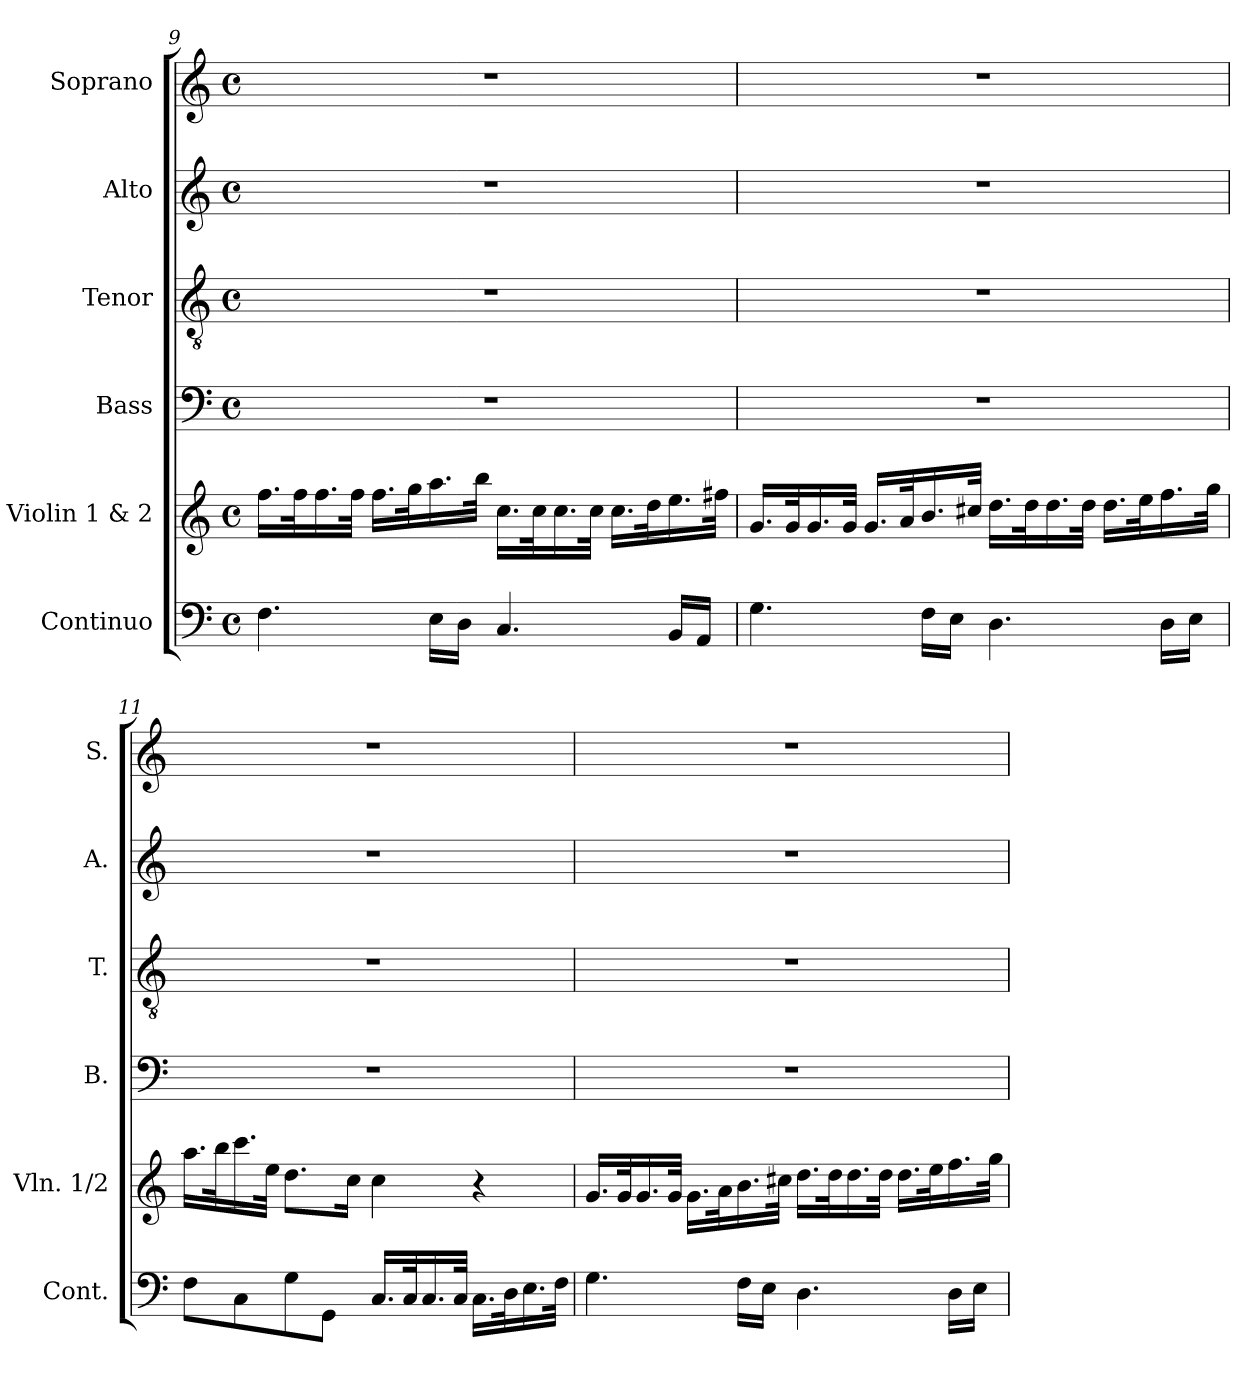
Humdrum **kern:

**kern	**kern	**kern	**kern	**kern	**kern
*part6	*part5	*part4	*part3	*part2	*part1
*staff6	*staff5	*staff4	*staff3	*staff2	*staff1
*I"Continuo	*I"Violin 1 & 2	*I"Bass	*I"Tenor	*I"Alto	*I"Soprano
*I'Cont.	*I'Vln. 1/2	*I'B.	*I'T.	*I'A.	*I'S.
*clefF4	*clefG2	*clefF4	*clefGv2	*clefG2	*clefG2
*	*	*	*ITrd7c12	*	*
*k[]	*k[]	*k[]	*k[]	*k[]	*k[]
*C:	*C:	*C:	*C:	*C:	*C:
*M4/4	*M4/4	*M4/4	*M4/4	*M4/4	*M4/4
*met(c)	*met(c)	*met(c)	*met(c)	*met(c)	*met(c)
=9	=9	=9	=9	=9	=9
4.Fi\	16.ffi\LL	1r	1r	1r	1r
.	32ffi\k	.	.	.	.
.	16.ffi\	.	.	.	.
.	32ffi\JJk	.	.	.	.
.	16.ffi\LL	.	.	.	.
.	32ggi\k	.	.	.	.
16Ei\LL	16.aai\	.	.	.	.
16Di\JJ	.	.	.	.	.
.	32bbi\JJk	.	.	.	.
4.Ci/	16.cci\LL	.	.	.	.
.	32cci\k	.	.	.	.
.	16.cci\	.	.	.	.
.	32cci\JJk	.	.	.	.
.	16.cci\LL	.	.	.	.
.	32ddi\k	.	.	.	.
16BBi/LL	16.eei\	.	.	.	.
16AAi/JJ	.	.	.	.	.
.	32ff#Xi\JJk	.	.	.	.
!!LO:LB:g=z
=10	=10	=10	=10	=10	=10
4.Gi\	16.gi/LL	1r	1r	1r	1r
.	32gi/k	.	.	.	.
.	16.gi/	.	.	.	.
.	32gi/JJk	.	.	.	.
.	16.gi/LL	.	.	.	.
.	32ai/k	.	.	.	.
16Fi\LL	16.bi/	.	.	.	.
16Ei\JJ	.	.	.	.	.
.	32cc#Xi/JJk	.	.	.	.
4.Di\	16.ddi\LL	.	.	.	.
.	32ddi\k	.	.	.	.
.	16.ddi\	.	.	.	.
.	32ddi\JJk	.	.	.	.
.	16.ddi\LL	.	.	.	.
.	32eei\k	.	.	.	.
16Di\LL	16.ffi\	.	.	.	.
16Ei\JJ	.	.	.	.	.
.	32ggi\JJk	.	.	.	.
=11	=11	=11	=11	=11	=11
8Fi\L	16.aai\LL	1r	1r	1r	1r
.	32bbi\k	.	.	.	.
8Ci\	16.ccci\	.	.	.	.
.	32eei\JJk	.	.	.	.
8Gi\	8.ddi\L	.	.	.	.
8GGi\J	.	.	.	.	.
.	16cci\Jk	.	.	.	.
16.Ci/LL	4cci\	.	.	.	.
32Ci/k	.	.	.	.	.
16.Ci/	.	.	.	.	.
32Ci/JJk	.	.	.	.	.
16.Ci\LL	4r	.	.	.	.
32Di\k	.	.	.	.	.
16.Ei\	.	.	.	.	.
32Fi\JJk	.	.	.	.	.
=12	=12	=12	=12	=12	=12
4.Gi\	16.gi/LL	1r	1r	1r	1r
.	32gi/k	.	.	.	.
.	16.gi/	.	.	.	.
.	32gi/JJk	.	.	.	.
.	16.gi\LL	.	.	.	.
.	32ai\k	.	.	.	.
16Fi\LL	16.bi\	.	.	.	.
16Ei\JJ	.	.	.	.	.
.	32cc#i\JJk	.	.	.	.
4.Di\	16.ddi\LL	.	.	.	.
.	32ddi\k	.	.	.	.
.	16.ddi\	.	.	.	.
.	32ddi\JJk	.	.	.	.
.	16.ddi\LL	.	.	.	.
.	32eei\k	.	.	.	.
16Di\LL	16.ffi\	.	.	.	.
16Ei\JJ	.	.	.	.	.
.	32ggi\JJk	.	.	.	.
=	=	=	=	=	=
*-	*-	*-	*-	*-	*-
